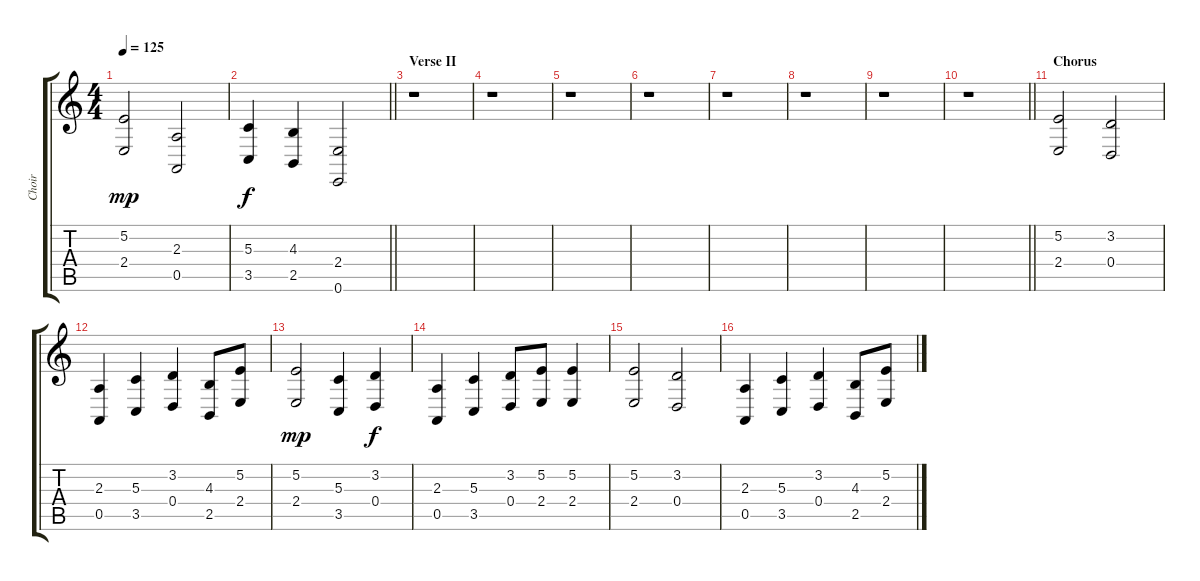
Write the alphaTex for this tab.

\track ("Choir" "Choir") {instrument choiraahs}
\staff {score tabs}
\tuning (E4 B3 G3 D3 A2 E2) {hide}
\ts (4 4)
\tempo 125
\clef g2
\ks c
(5.2 2.4).2{dy mp} (2.3 0.5).2 |
\barLineRight lightlight
(5.3 3.5).4{dy f} (4.3 2.5).4 (2.4 0.6).2 |
\section ("" "Verse II")
r.1 |
r.1 |
r.1 |
r.1 |
r.1 |
r.1 |
r.1 |
\barLineRight lightlight
r.1 |
\section ("" "Chorus")
(5.2 2.4).2{volume 7 balance 8 instrument choiraahs} (3.2 0.4).2 |
(2.3 0.5).4 (5.3 3.5).4 (3.2 0.4).4 (4.3 2.5).8 (5.2 2.4).8 |
(5.2 2.4).2{dy mp} (5.3 3.5).4 (3.2 0.4).4{dy f} |
(2.3 0.5).4 (5.3 3.5).4 (3.2 0.4).8 (5.2 2.4).8 (5.2 2.4).4 |
(5.2 2.4).2 (3.2 0.4).2 |
(2.3 0.5).4 (5.3 3.5).4 (3.2 0.4).4 (4.3 2.5).8 (5.2 2.4).8
